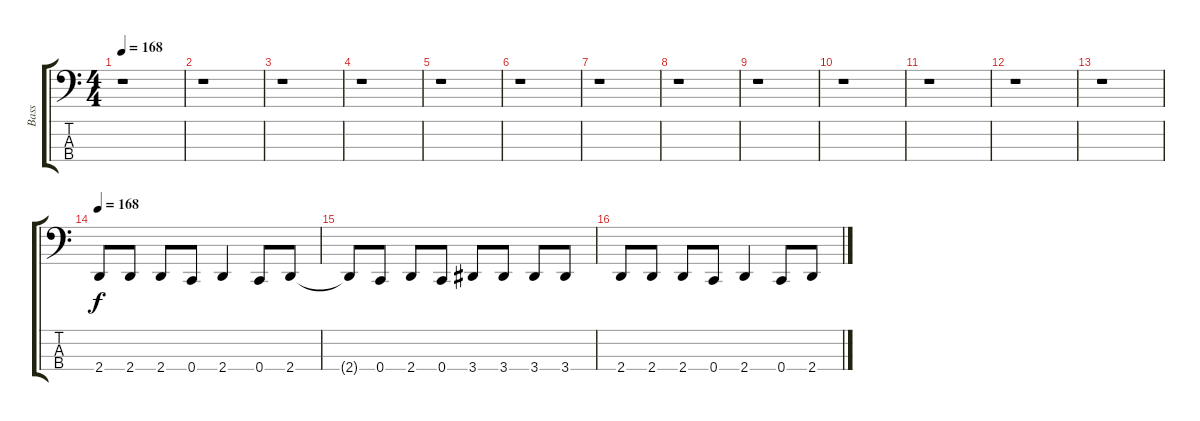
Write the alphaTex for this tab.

\track ("Bass" "Bass") {instrument electricbassfinger}
\staff {score tabs}
\tuning (F2 C2 G1 C1) {hide}
\ts (4 4)
\tempo 168
\clef f4
\ks c
r.1{dy f instrument electricbassfinger} |
r.1 |
r.1 |
r.1 |
r.1 |
r.1 |
r.1 |
r.1 |
r.1 |
r.1 |
r.1 |
r.1 |
r.1 |
\tempo 168
2.4.8 2.4.8 2.4.8 0.4.8 2.4.4 0.4.8 2.4.8 |
2.4{t}.8 0.4.8 2.4.8 0.4.8 3.4.8 3.4.8 3.4.8 3.4.8 |
2.4.8 2.4.8 2.4.8 0.4.8 2.4.4 0.4.8 2.4.8
